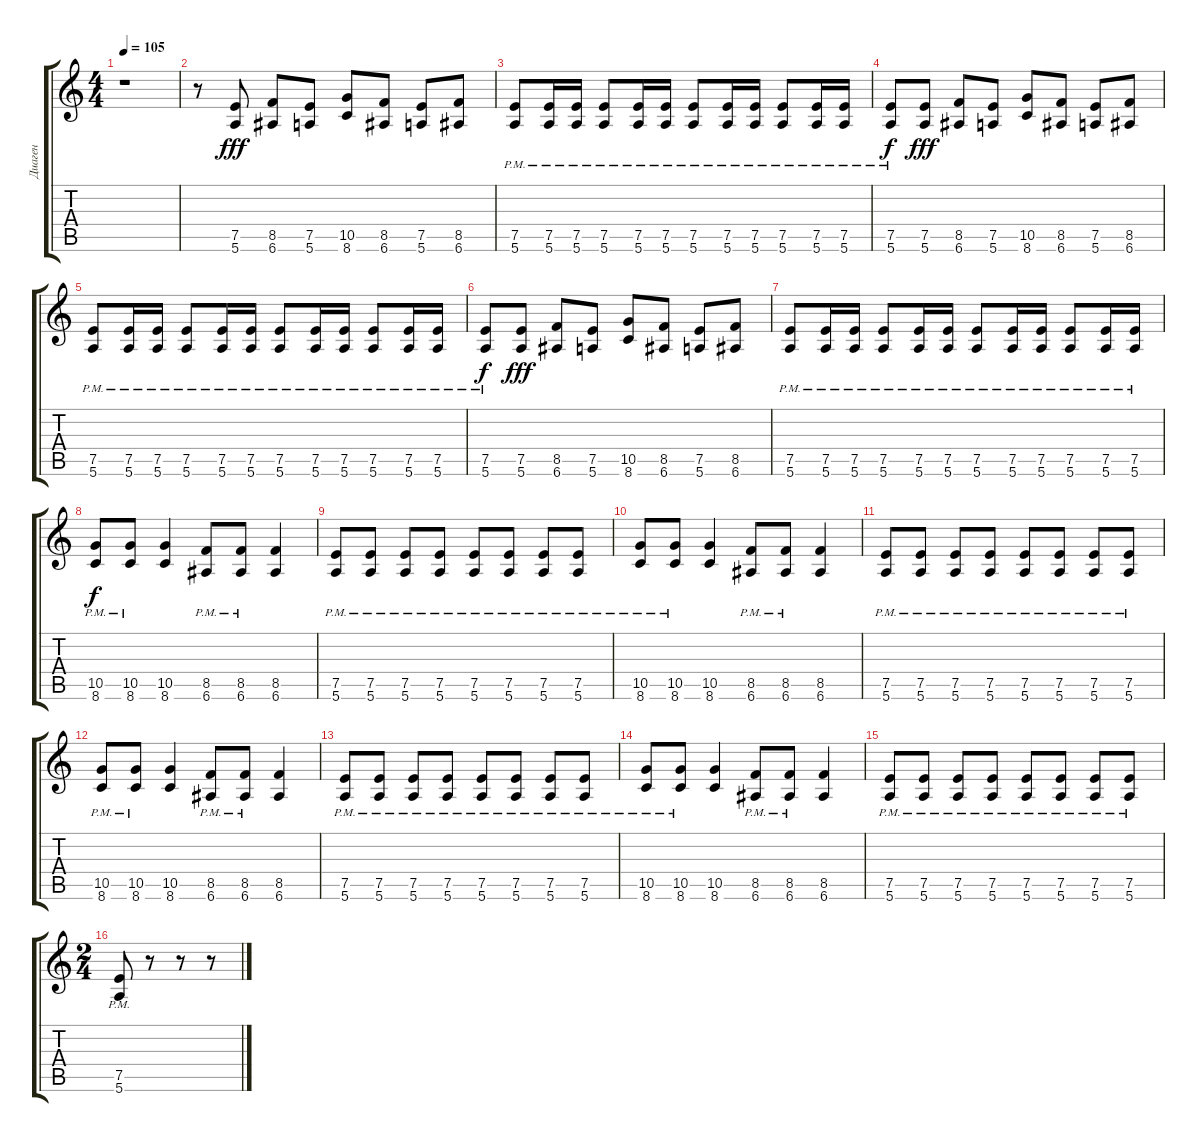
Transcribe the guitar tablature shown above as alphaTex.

\track ("Диаген" "Диаген") {instrument distortionguitar}
\staff {score tabs}
\tuning (E4 B3 G3 D3 A2 E2) {hide}
\ts (4 4)
\tempo 105
\clef g2
\ks c
r.1{dy fff instrument distortionguitar} |
r.8 (7.5 5.6).8 (8.5 6.6).8 (7.5 5.6).8 (10.5 8.6).8 (8.5 6.6).8 (7.5 5.6).8 (8.5 6.6).8 |
(7.5{pm} 5.6{pm}).8 (7.5{pm} 5.6{pm}).16 (7.5{pm} 5.6{pm}).16 (7.5{pm} 5.6{pm}).8 (7.5{pm} 5.6{pm}).16 (7.5{pm} 5.6{pm}).16 (7.5{pm} 5.6{pm}).8 (7.5{pm} 5.6{pm}).16 (7.5{pm} 5.6{pm}).16 (7.5{pm} 5.6{pm}).8 (7.5{pm} 5.6{pm}).16 (7.5{pm} 5.6{pm}).16 |
(7.5{pm} 5.6{pm}).8{dy f} (7.5 5.6).8{dy fff} (8.5 6.6).8 (7.5 5.6).8 (10.5 8.6).8 (8.5 6.6).8 (7.5 5.6).8 (8.5 6.6).8 |
(7.5{pm} 5.6{pm}).8 (7.5{pm} 5.6{pm}).16 (7.5{pm} 5.6{pm}).16 (7.5{pm} 5.6{pm}).8 (7.5{pm} 5.6{pm}).16 (7.5{pm} 5.6{pm}).16 (7.5{pm} 5.6{pm}).8 (7.5{pm} 5.6{pm}).16 (7.5{pm} 5.6{pm}).16 (7.5{pm} 5.6{pm}).8 (7.5{pm} 5.6{pm}).16 (7.5{pm} 5.6{pm}).16 |
(7.5{pm} 5.6{pm}).8{dy f} (7.5 5.6).8{dy fff} (8.5 6.6).8 (7.5 5.6).8 (10.5 8.6).8 (8.5 6.6).8 (7.5 5.6).8 (8.5 6.6).8 |
(7.5{pm} 5.6{pm}).8 (7.5{pm} 5.6{pm}).16 (7.5{pm} 5.6{pm}).16 (7.5{pm} 5.6{pm}).8 (7.5{pm} 5.6{pm}).16 (7.5{pm} 5.6{pm}).16 (7.5{pm} 5.6{pm}).8 (7.5{pm} 5.6{pm}).16 (7.5{pm} 5.6{pm}).16 (7.5{pm} 5.6{pm}).8 (7.5{pm} 5.6{pm}).16 (7.5{pm} 5.6{pm}).16 |
(10.5{pm} 8.6{pm}).8{dy f} (10.5{pm} 8.6{pm}).8 (10.5 8.6).4 (8.5{pm} 6.6{pm}).8 (8.5{pm} 6.6{pm}).8 (8.5 6.6).4 |
(7.5{pm} 5.6{pm}).8 (7.5{pm} 5.6{pm}).8 (7.5{pm} 5.6{pm}).8 (7.5{pm} 5.6{pm}).8 (7.5{pm} 5.6{pm}).8 (7.5{pm} 5.6{pm}).8 (7.5{pm} 5.6{pm}).8 (7.5{pm} 5.6{pm}).8 |
(10.5{pm} 8.6{pm}).8 (10.5{pm} 8.6{pm}).8 (10.5 8.6).4 (8.5{pm} 6.6{pm}).8 (8.5{pm} 6.6{pm}).8 (8.5 6.6).4 |
(7.5{pm} 5.6{pm}).8 (7.5{pm} 5.6{pm}).8 (7.5{pm} 5.6{pm}).8 (7.5{pm} 5.6{pm}).8 (7.5{pm} 5.6{pm}).8 (7.5{pm} 5.6{pm}).8 (7.5{pm} 5.6{pm}).8 (7.5{pm} 5.6{pm}).8 |
(10.5{pm} 8.6{pm}).8 (10.5{pm} 8.6{pm}).8 (10.5 8.6).4 (8.5{pm} 6.6{pm}).8 (8.5{pm} 6.6{pm}).8 (8.5 6.6).4 |
(7.5{pm} 5.6{pm}).8 (7.5{pm} 5.6{pm}).8 (7.5{pm} 5.6{pm}).8 (7.5{pm} 5.6{pm}).8 (7.5{pm} 5.6{pm}).8 (7.5{pm} 5.6{pm}).8 (7.5{pm} 5.6{pm}).8 (7.5{pm} 5.6{pm}).8 |
(10.5{pm} 8.6{pm}).8 (10.5{pm} 8.6{pm}).8 (10.5 8.6).4 (8.5{pm} 6.6{pm}).8 (8.5{pm} 6.6{pm}).8 (8.5 6.6).4 |
(7.5{pm} 5.6{pm}).8 (7.5{pm} 5.6{pm}).8 (7.5{pm} 5.6{pm}).8 (7.5{pm} 5.6{pm}).8 (7.5{pm} 5.6{pm}).8 (7.5{pm} 5.6{pm}).8 (7.5{pm} 5.6{pm}).8 (7.5{pm} 5.6{pm}).8 |
\ts (2 4)
(7.5{pm} 5.6{pm}).8 r.8 r.8 r.8
